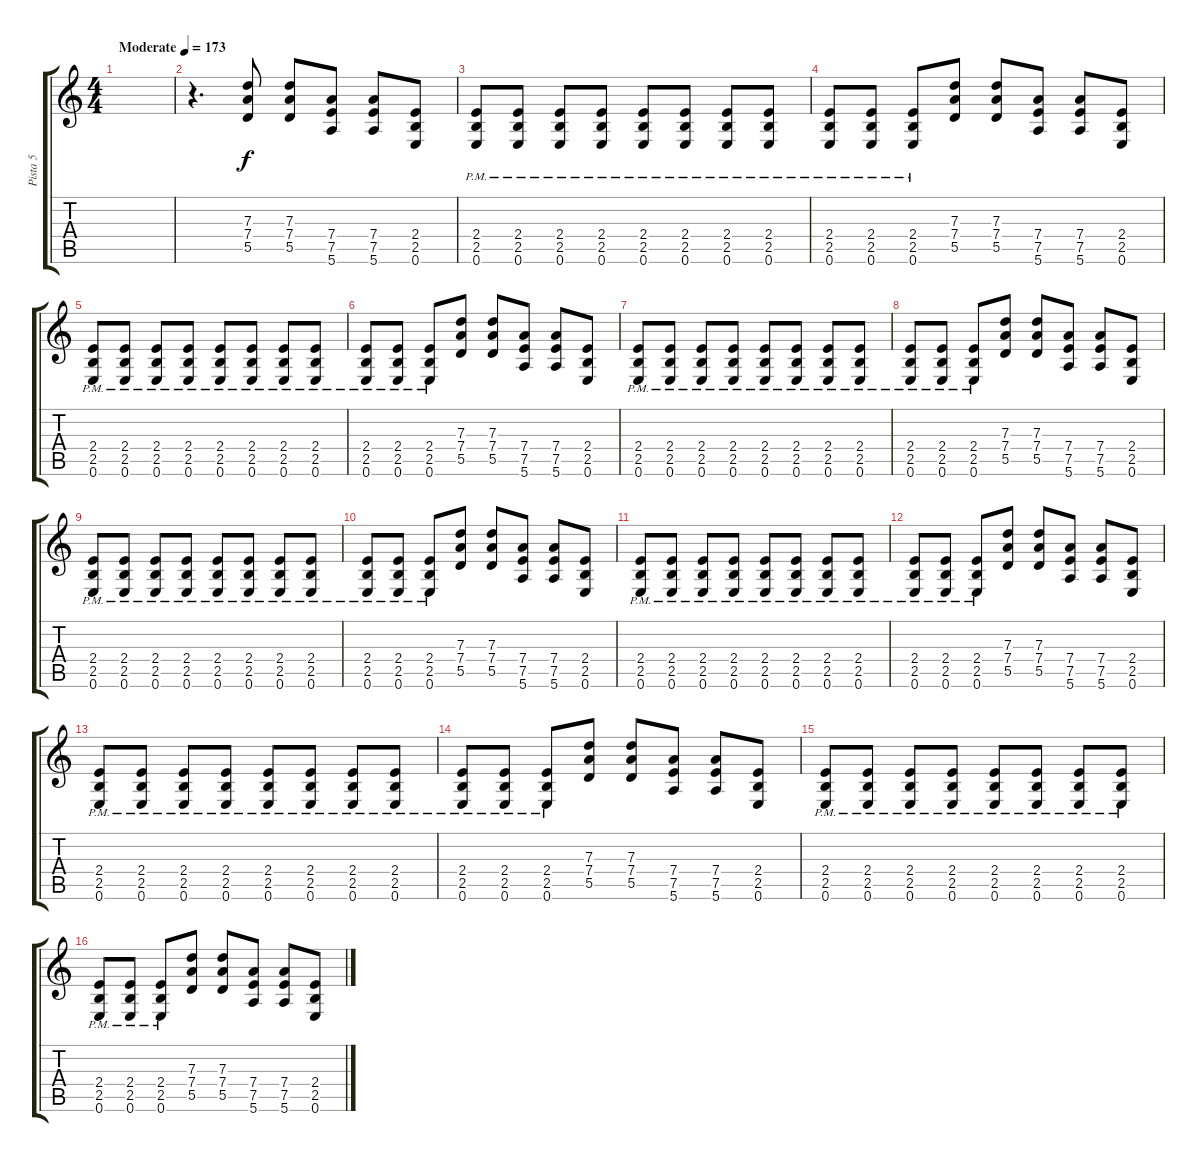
\track ("Pista 5" "Pista 5") {instrument distortionguitar}
\staff {score tabs}
\tuning (E4 B3 G3 D3 A2 E2) {hide}
\ts (4 4)
\tempo (173 "Moderate")
\clef g2
\ks c
|
r.4{d} (7.3 7.4 5.5).8 (7.3 7.4 5.5).8 (7.4 7.5 5.6).8 (7.4 7.5 5.6).8 (2.4 2.5 0.6).8 |
(2.4{pm} 2.5{pm} 0.6{pm}).8 (2.4{pm} 2.5{pm} 0.6{pm}).8 (2.4{pm} 2.5{pm} 0.6{pm}).8 (2.4{pm} 2.5{pm} 0.6{pm}).8 (2.4{pm} 2.5{pm} 0.6{pm}).8 (2.4{pm} 2.5{pm} 0.6{pm}).8 (2.4{pm} 2.5{pm} 0.6{pm}).8 (2.4{pm} 2.5{pm} 0.6{pm}).8 |
(2.4{pm} 2.5{pm} 0.6{pm}).8 (2.4{pm} 2.5{pm} 0.6{pm}).8 (2.4{pm} 2.5{pm} 0.6{pm}).8 (7.3 7.4 5.5).8 (7.3 7.4 5.5).8 (7.4 7.5 5.6).8 (7.4 7.5 5.6).8 (2.4 2.5 0.6).8 |
(2.4{pm} 2.5{pm} 0.6{pm}).8 (2.4{pm} 2.5{pm} 0.6{pm}).8 (2.4{pm} 2.5{pm} 0.6{pm}).8 (2.4{pm} 2.5{pm} 0.6{pm}).8 (2.4{pm} 2.5{pm} 0.6{pm}).8 (2.4{pm} 2.5{pm} 0.6{pm}).8 (2.4{pm} 2.5{pm} 0.6{pm}).8 (2.4{pm} 2.5{pm} 0.6{pm}).8 |
(2.4{pm} 2.5{pm} 0.6{pm}).8 (2.4{pm} 2.5{pm} 0.6{pm}).8 (2.4{pm} 2.5{pm} 0.6{pm}).8 (7.3 7.4 5.5).8 (7.3 7.4 5.5).8 (7.4 7.5 5.6).8 (7.4 7.5 5.6).8 (2.4 2.5 0.6).8 |
(2.4{pm} 2.5{pm} 0.6{pm}).8 (2.4{pm} 2.5{pm} 0.6{pm}).8 (2.4{pm} 2.5{pm} 0.6{pm}).8 (2.4{pm} 2.5{pm} 0.6{pm}).8 (2.4{pm} 2.5{pm} 0.6{pm}).8 (2.4{pm} 2.5{pm} 0.6{pm}).8 (2.4{pm} 2.5{pm} 0.6{pm}).8 (2.4{pm} 2.5{pm} 0.6{pm}).8 |
(2.4{pm} 2.5{pm} 0.6{pm}).8 (2.4{pm} 2.5{pm} 0.6{pm}).8 (2.4{pm} 2.5{pm} 0.6{pm}).8 (7.3 7.4 5.5).8 (7.3 7.4 5.5).8 (7.4 7.5 5.6).8 (7.4 7.5 5.6).8 (2.4 2.5 0.6).8 |
(2.4{pm} 2.5{pm} 0.6{pm}).8 (2.4{pm} 2.5{pm} 0.6{pm}).8 (2.4{pm} 2.5{pm} 0.6{pm}).8 (2.4{pm} 2.5{pm} 0.6{pm}).8 (2.4{pm} 2.5{pm} 0.6{pm}).8 (2.4{pm} 2.5{pm} 0.6{pm}).8 (2.4{pm} 2.5{pm} 0.6{pm}).8 (2.4{pm} 2.5{pm} 0.6{pm}).8 |
(2.4{pm} 2.5{pm} 0.6{pm}).8 (2.4{pm} 2.5{pm} 0.6{pm}).8 (2.4{pm} 2.5{pm} 0.6{pm}).8 (7.3 7.4 5.5).8 (7.3 7.4 5.5).8 (7.4 7.5 5.6).8 (7.4 7.5 5.6).8 (2.4 2.5 0.6).8 |
(2.4{pm} 2.5{pm} 0.6{pm}).8 (2.4{pm} 2.5{pm} 0.6{pm}).8 (2.4{pm} 2.5{pm} 0.6{pm}).8 (2.4{pm} 2.5{pm} 0.6{pm}).8 (2.4{pm} 2.5{pm} 0.6{pm}).8 (2.4{pm} 2.5{pm} 0.6{pm}).8 (2.4{pm} 2.5{pm} 0.6{pm}).8 (2.4{pm} 2.5{pm} 0.6{pm}).8 |
(2.4{pm} 2.5{pm} 0.6{pm}).8 (2.4{pm} 2.5{pm} 0.6{pm}).8 (2.4{pm} 2.5{pm} 0.6{pm}).8 (7.3 7.4 5.5).8 (7.3 7.4 5.5).8 (7.4 7.5 5.6).8 (7.4 7.5 5.6).8 (2.4 2.5 0.6).8 |
(2.4{pm} 2.5{pm} 0.6{pm}).8 (2.4{pm} 2.5{pm} 0.6{pm}).8 (2.4{pm} 2.5{pm} 0.6{pm}).8 (2.4{pm} 2.5{pm} 0.6{pm}).8 (2.4{pm} 2.5{pm} 0.6{pm}).8 (2.4{pm} 2.5{pm} 0.6{pm}).8 (2.4{pm} 2.5{pm} 0.6{pm}).8 (2.4{pm} 2.5{pm} 0.6{pm}).8 |
(2.4{pm} 2.5{pm} 0.6{pm}).8 (2.4{pm} 2.5{pm} 0.6{pm}).8 (2.4{pm} 2.5{pm} 0.6{pm}).8 (7.3 7.4 5.5).8 (7.3 7.4 5.5).8 (7.4 7.5 5.6).8 (7.4 7.5 5.6).8 (2.4 2.5 0.6).8 |
(2.4{pm} 2.5{pm} 0.6{pm}).8 (2.4{pm} 2.5{pm} 0.6{pm}).8 (2.4{pm} 2.5{pm} 0.6{pm}).8 (2.4{pm} 2.5{pm} 0.6{pm}).8 (2.4{pm} 2.5{pm} 0.6{pm}).8 (2.4{pm} 2.5{pm} 0.6{pm}).8 (2.4{pm} 2.5{pm} 0.6{pm}).8 (2.4{pm} 2.5{pm} 0.6{pm}).8 |
(2.4{pm} 2.5{pm} 0.6{pm}).8 (2.4{pm} 2.5{pm} 0.6{pm}).8 (2.4{pm} 2.5{pm} 0.6{pm}).8 (7.3 7.4 5.5).8 (7.3 7.4 5.5).8 (7.4 7.5 5.6).8 (7.4 7.5 5.6).8 (2.4 2.5 0.6).8
